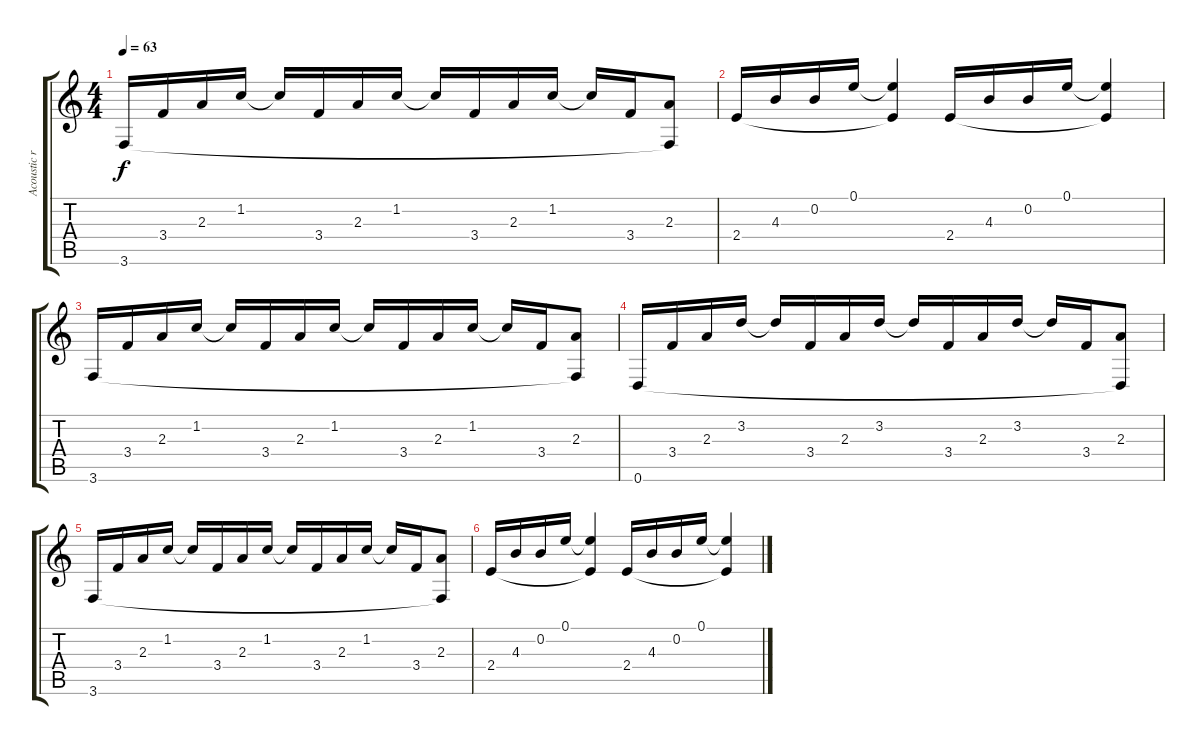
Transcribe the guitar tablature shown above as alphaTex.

\track ("Acoustic rhythm" "Acoustic r") {instrument acousticguitarsteel}
\staff {score tabs}
\tuning (E4 B3 G3 D3 A2 D2) {hide}
\ts (4 4)
\tempo 63
\clef g2
\ks c
3.6.16{dy f} 3.4.16 2.3.16 1.2.16 1.2{t}.16 3.4.16 2.3.16 1.2.16 1.2{t}.16 3.4.16 2.3.16 1.2.16 1.2{t}.16 3.4.16 (2.3 3.6{t}).8 |
2.4.16 4.3.16 0.2.16 0.1.16 (0.1{t} 2.4{t}).4 2.4.16 4.3.16 0.2.16 0.1.16 (0.1{t} 2.4{t}).4 |
3.6.16 3.4.16 2.3.16 1.2.16 1.2{t}.16 3.4.16 2.3.16 1.2.16 1.2{t}.16 3.4.16 2.3.16 1.2.16 1.2{t}.16 3.4.16 (2.3 3.6{t}).8 |
0.6.16 3.4.16 2.3.16 3.2.16 3.2{t}.16 3.4.16 2.3.16 3.2.16 3.2{t}.16 3.4.16 2.3.16 3.2.16 3.2{t}.16 3.4.16 (2.3 0.6{t}).8 |
3.6.16 3.4.16 2.3.16 1.2.16 1.2{t}.16 3.4.16 2.3.16 1.2.16 1.2{t}.16 3.4.16 2.3.16 1.2.16 1.2{t}.16 3.4.16 (2.3 3.6{t}).8 |
2.4.16 4.3.16 0.2.16 0.1.16 (0.1{t} 2.4{t}).4 2.4.16 4.3.16 0.2.16 0.1.16 (0.1{t} 2.4{t}).4
